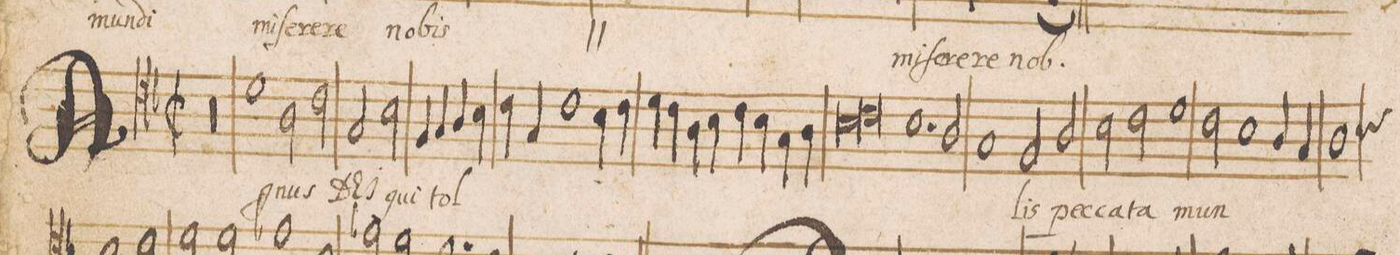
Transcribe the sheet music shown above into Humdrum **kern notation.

**kern	**text
*I"ALTVS	*
*clefC4	*
*k[b-]	*
*met(C|)	*
*M2/1	*
00r	.
=19-	=19-
=20-	=20-
1d\	A-
2A\	-gnus
2c\	DE-
=21-	=21-
2G/	-I
2B-\	qui
4F/	tol-
4G/	.
4A/	.
4B-\	.
=22-	=22-
4c\	.
4G/	.
1c\	.
4B-\	.
4c\	.
=23-	=23-
4d\	.
4c\	.
4A\	.
4B-\	.
4c\	.
4B-\	.
4G\	.
4A\	.
=24-	=24-
*lig	*
1B-\	.
1c\	.
*Xlig	*
=25-	=25-
1.B-\	.
2A/	.
=26-	=26-
1G/	.
2F/	-lis
2A/	pec-
=27-	=27-
2B-\	-ca-
2c\	-ta
1d\	mun-
=28-	=28-
2c\	.
1B-\	.
4A/	.
4G/	.
=29-	=29-
1A\	.
*-	*-
